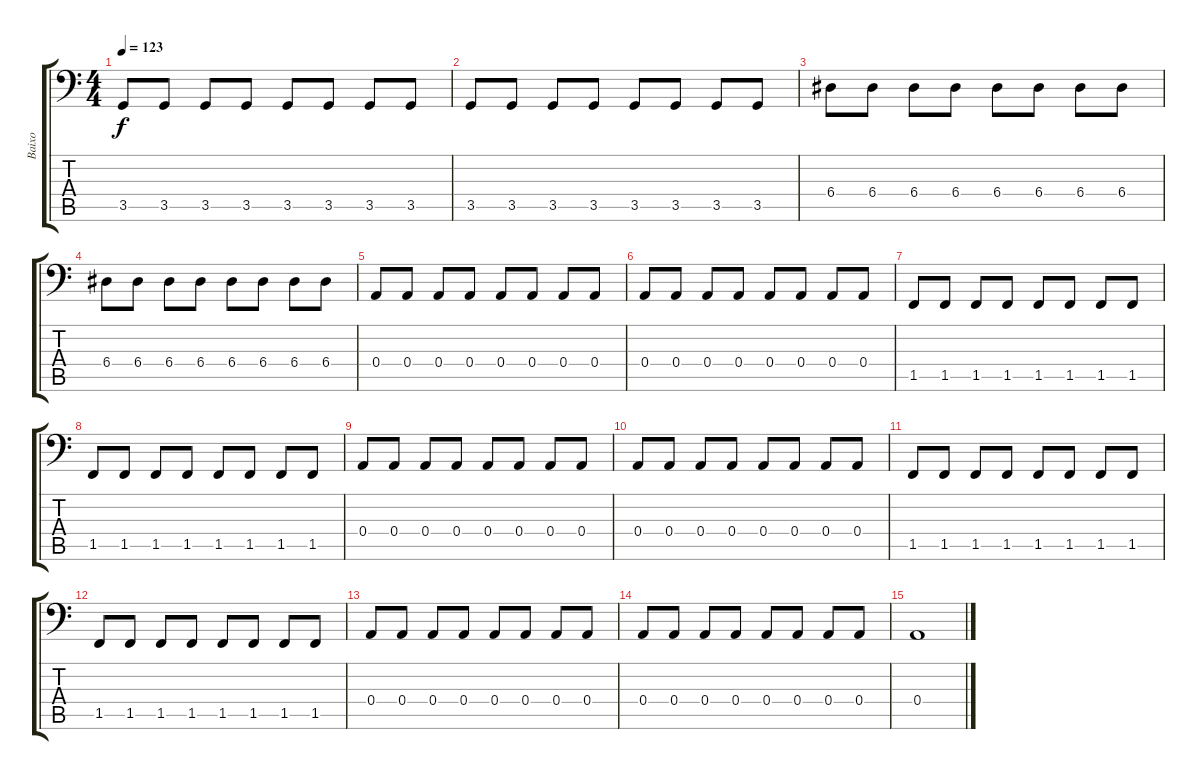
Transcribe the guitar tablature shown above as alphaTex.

\track ("Baixo" "Baixo") {instrument electricbassfinger}
\staff {score tabs}
\tuning (C3 G2 D2 A1 E1 B0) {hide}
\ts (4 4)
\tempo 123
\clef f4
\ks c
3.5.8{dy f} 3.5.8 3.5.8 3.5.8 3.5.8 3.5.8 3.5.8 3.5.8 |
3.5.8 3.5.8 3.5.8 3.5.8 3.5.8 3.5.8 3.5.8 3.5.8 |
6.4.8 6.4.8 6.4.8 6.4.8 6.4.8 6.4.8 6.4.8 6.4.8 |
6.4.8 6.4.8 6.4.8 6.4.8 6.4.8 6.4.8 6.4.8 6.4.8 |
0.4.8 0.4.8 0.4.8 0.4.8 0.4.8 0.4.8 0.4.8 0.4.8 |
0.4.8 0.4.8 0.4.8 0.4.8 0.4.8 0.4.8 0.4.8 0.4.8 |
1.5.8 1.5.8 1.5.8 1.5.8 1.5.8 1.5.8 1.5.8 1.5.8 |
1.5.8 1.5.8 1.5.8 1.5.8 1.5.8 1.5.8 1.5.8 1.5.8 |
0.4.8 0.4.8 0.4.8 0.4.8 0.4.8 0.4.8 0.4.8 0.4.8 |
0.4.8 0.4.8 0.4.8 0.4.8 0.4.8 0.4.8 0.4.8 0.4.8 |
1.5.8 1.5.8 1.5.8 1.5.8 1.5.8 1.5.8 1.5.8 1.5.8 |
1.5.8 1.5.8 1.5.8 1.5.8 1.5.8 1.5.8 1.5.8 1.5.8 |
0.4.8 0.4.8 0.4.8 0.4.8 0.4.8 0.4.8 0.4.8 0.4.8 |
0.4.8 0.4.8 0.4.8 0.4.8 0.4.8 0.4.8 0.4.8 0.4.8 |
0.4.1
